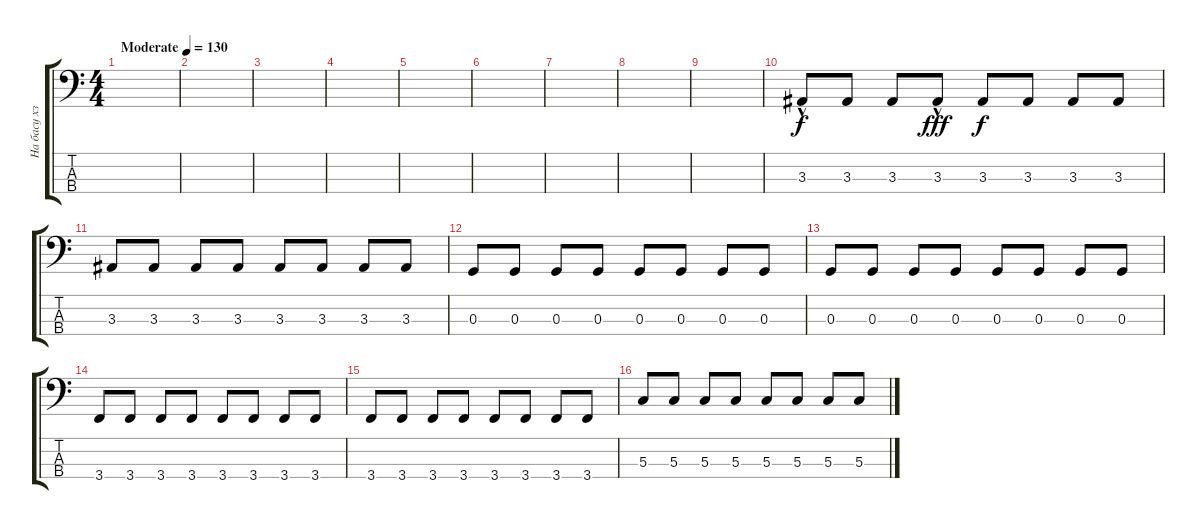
\track ("На басу хз кто" "На басу хз") {instrument electricbasspick}
\staff {score tabs}
\tuning (F2 C2 G1 D1) {hide}
\ts (4 4)
\tempo (130 "Moderate")
\clef f4
\ks c
|
|
|
|
|
|
|
|
|
3.3{hac}.8 3.3.8{dy f} 3.3.8 3.3{hac}.8{dy fff} 3.3.8{dy f} 3.3.8 3.3.8 3.3.8 |
3.3.8 3.3.8 3.3.8 3.3.8 3.3.8 3.3.8 3.3.8 3.3.8 |
0.3.8 0.3.8 0.3.8 0.3.8 0.3.8 0.3.8 0.3.8 0.3.8 |
0.3.8 0.3.8 0.3.8 0.3.8 0.3.8 0.3.8 0.3.8 0.3.8 |
3.4.8 3.4.8 3.4.8 3.4.8 3.4.8 3.4.8 3.4.8 3.4.8 |
3.4.8 3.4.8 3.4.8 3.4.8 3.4.8 3.4.8 3.4.8 3.4.8 |
5.3.8 5.3.8 5.3.8 5.3.8 5.3.8 5.3.8 5.3.8 5.3.8
